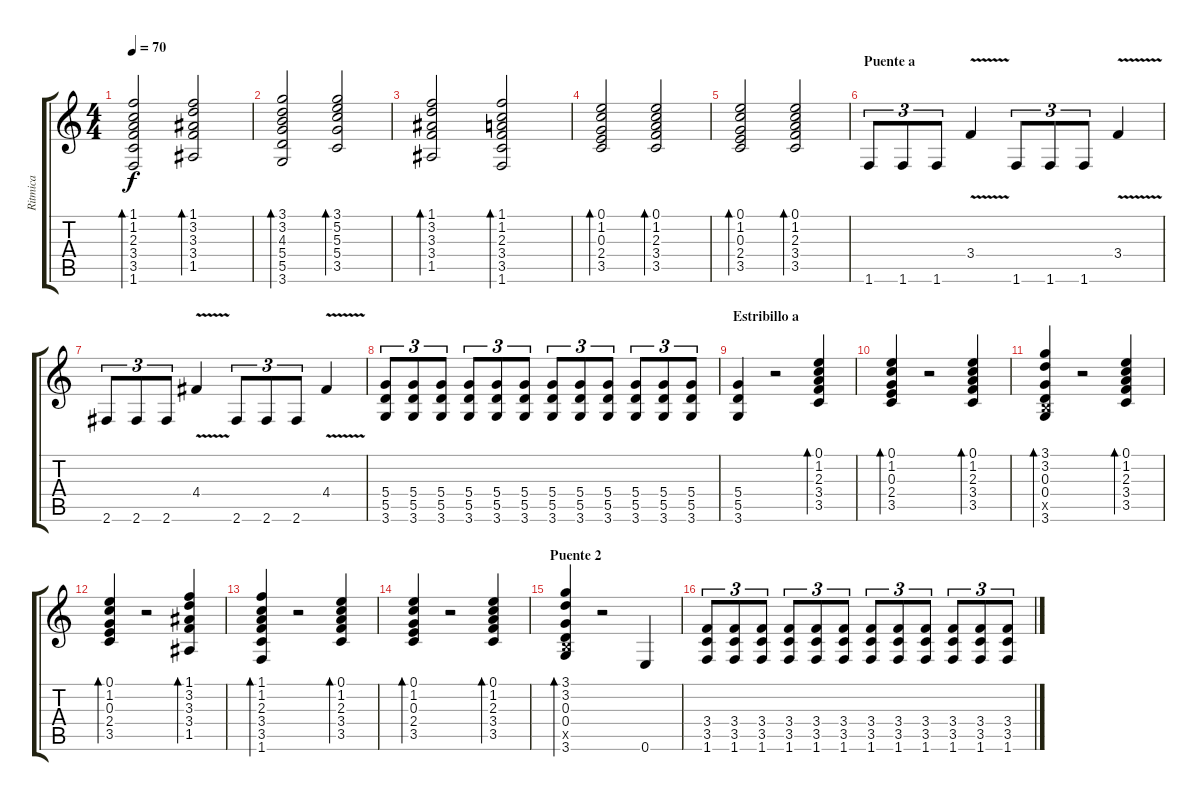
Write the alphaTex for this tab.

\track ("Ritmica" "Ritmica") {instrument electricguitarclean}
\staff {score tabs}
\tuning (E4 B3 G3 D3 A2 E2) {hide}
\ts (4 4)
\tempo 70
\clef g2
\ks c
(1.1 1.2 2.3 3.4 3.5 1.6).2{bd 120 dy f} (1.1 3.2 3.3 3.4 1.5).2{bd 120} |
(3.1 3.2 4.3 5.4 5.5 3.6).2{bd 120} (3.1 5.2 5.3 5.4 3.5).2{bd 120} |
(1.1 3.2 3.3 3.4 1.5).2{bd 120} (1.1 1.2 2.3 3.4 3.5 1.6).2{bd 120} |
(0.1 1.2 0.3 2.4 3.5).2{bd 120} (0.1 1.2 2.3 3.4 3.5).2{bd 120} |
(0.1 1.2 0.3 2.4 3.5).2{bd 120} (0.1 1.2 2.3 3.4 3.5).2{bd 120} |
\section ("" "Puente a")
1.6.8{tu (3 2)} 1.6.8{tu (3 2)} 1.6.8{tu (3 2)} 3.4{v}.4 1.6.8{tu (3 2)} 1.6.8{tu (3 2)} 1.6.8{tu (3 2)} 3.4{v}.4 |
2.6.8{tu (3 2)} 2.6.8{tu (3 2)} 2.6.8{tu (3 2)} 4.4{v}.4 2.6.8{tu (3 2)} 2.6.8{tu (3 2)} 2.6.8{tu (3 2)} 4.4{v}.4 |
(5.4 5.5 3.6).8{tu (3 2)} (5.4 5.5 3.6).8{tu (3 2)} (5.4 5.5 3.6).8{tu (3 2)} (5.4 5.5 3.6).8{tu (3 2)} (5.4 5.5 3.6).8{tu (3 2)} (5.4 5.5 3.6).8{tu (3 2)} (5.4 5.5 3.6).8{tu (3 2)} (5.4 5.5 3.6).8{tu (3 2)} (5.4 5.5 3.6).8{tu (3 2)} (5.4 5.5 3.6).8{tu (3 2)} (5.4 5.5 3.6).8{tu (3 2)} (5.4 5.5 3.6).8{tu (3 2)} |
\section ("" "Estribillo a")
(5.4 5.5 3.6).4 r.2 (0.1 1.2 2.3 3.4 3.5).4{bd 120} |
(0.1 1.2 0.3 2.4 3.5).4{bd 120} r.2 (0.1 1.2 2.3 3.4 3.5).4{bd 120} |
(3.1 3.2 0.3 0.4 2.5{x} 3.6).4{bd 120} r.2 (0.1 1.2 2.3 3.4 3.5).4{bd 120} |
(0.1 1.2 0.3 2.4 3.5).4{bd 120} r.2 (1.1 3.2 3.3 3.4 1.5).4{bd 120} |
(1.1 1.2 2.3 3.4 3.5 1.6).4{bd 120} r.2 (0.1 1.2 2.3 3.4 3.5).4{bd 120} |
(0.1 1.2 0.3 2.4 3.5).4{bd 120} r.2 (0.1 1.2 2.3 3.4 3.5).4{bd 120} |
\section ("" "Puente 2")
(3.1 3.2 0.3 0.4 2.5{x} 3.6).4{bd 120} r.2 0.6.4 |
(3.4 3.5 1.6).8{tu (3 2)} (3.4 3.5 1.6).8{tu (3 2)} (3.4 3.5 1.6).8{tu (3 2)} (3.4 3.5 1.6).8{tu (3 2)} (3.4 3.5 1.6).8{tu (3 2)} (3.4 3.5 1.6).8{tu (3 2)} (3.4 3.5 1.6).8{tu (3 2)} (3.4 3.5 1.6).8{tu (3 2)} (3.4 3.5 1.6).8{tu (3 2)} (3.4 3.5 1.6).8{tu (3 2)} (3.4 3.5 1.6).8{tu (3 2)} (3.4 3.5 1.6).8{tu (3 2)}
